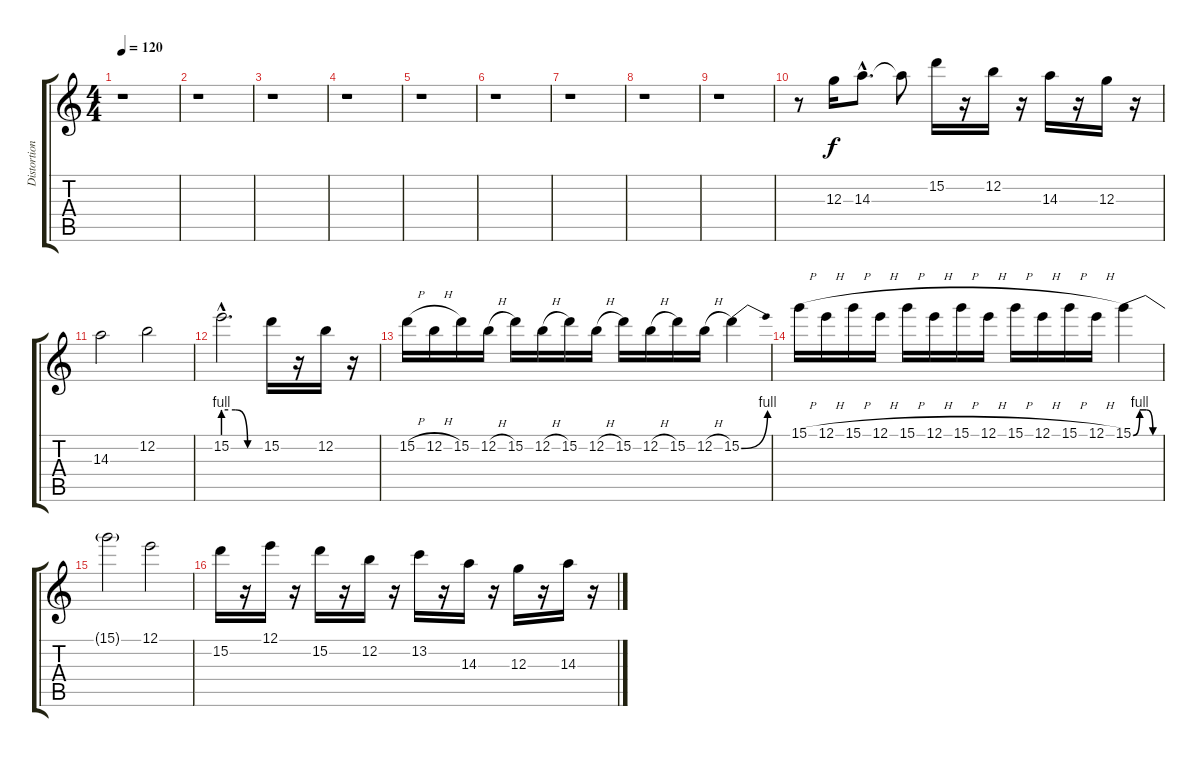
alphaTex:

\track ("Distortion Guitar (Solo)" "Distortion") {instrument distortionguitar}
\staff {score tabs}
\tuning (E4 B3 G3 D3 A2 E2) {hide}
\ts (4 4)
\tempo 120
\clef g2
\ks c
r.1{dy f} |
r.1 |
r.1 |
r.1 |
r.1 |
r.1 |
r.1 |
r.1 |
r.1{volume 8} |
r.8{volume 13 instrument distortionguitar} 12.3.16 14.3{hac}.8{d} 14.3{t}.8 15.2.16 r.16 12.2.16 r.16 14.3.16 r.16 12.3.16 r.16 |
14.3.2 12.2.2 |
15.2{be (custom 0 4 20 4 40 0 60 0) hac}.2{d} 15.2.16 r.16 12.2.16 r.16 |
15.2{h}.16 12.2{h}.16 15.2.16 12.2{h}.16 15.2.16 12.2{h}.16 15.2.16 12.2{h}.16 15.2.16 12.2{h}.16 15.2.16 12.2{h}.16 15.2{be (bend 0 0 60 4)}.4 |
15.1{h}.16 12.1{h}.16 15.1{h}.16 12.1{h}.16 15.1{h}.16 12.1{h}.16 15.1{h}.16 12.1{h}.16 15.1{h}.16 12.1{h}.16 15.1{h}.16 12.1{h}.16 15.1{be (custom 0 0 15 4 30 4 45 0 60 0)}.4 |
15.1{t}.2 12.1.2 |
15.2.16 r.16 12.1.16 r.16 15.2.16 r.16 12.2.16 r.16 13.2.16 r.16 14.3.16 r.16 12.3.16 r.16 14.3.16 r.16
